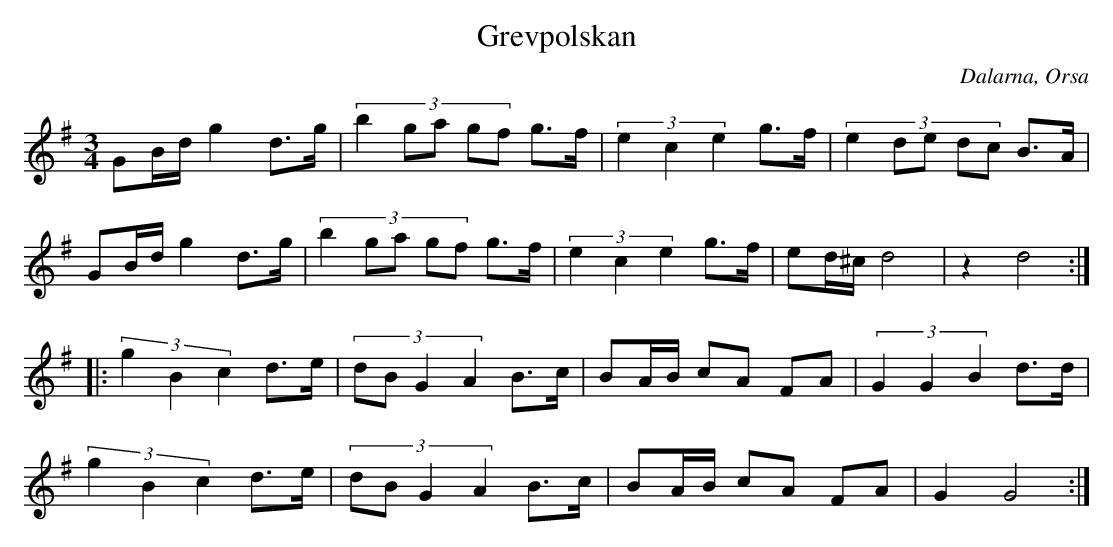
X:1
T: Grevpolskan
O: Dalarna, Orsa
M: 3/4
L: 1/8
K: G
GB/d/ g2 d>g | (3:2:5b2 ga gf g>f | (3e2 c2 e2 g>f | (3:2:5e2 de dc B>A |
GB/d/ g2 d>g | (3:2:5b2 ga gf g>f | (3e2 c2 e2 g>f | ed/^c/ d4 | z2 d4 :|
|: (3g2 B2 c2  d>e | (3:2:4dB G2 A2 B>c | BA/B/ cA FA | (3G2 G2 B2 d>d |
(3g2 B2 c2  d>e | (3:2:4dB G2 A2 B>c | BA/B/ cA FA | G2 G4 :|
